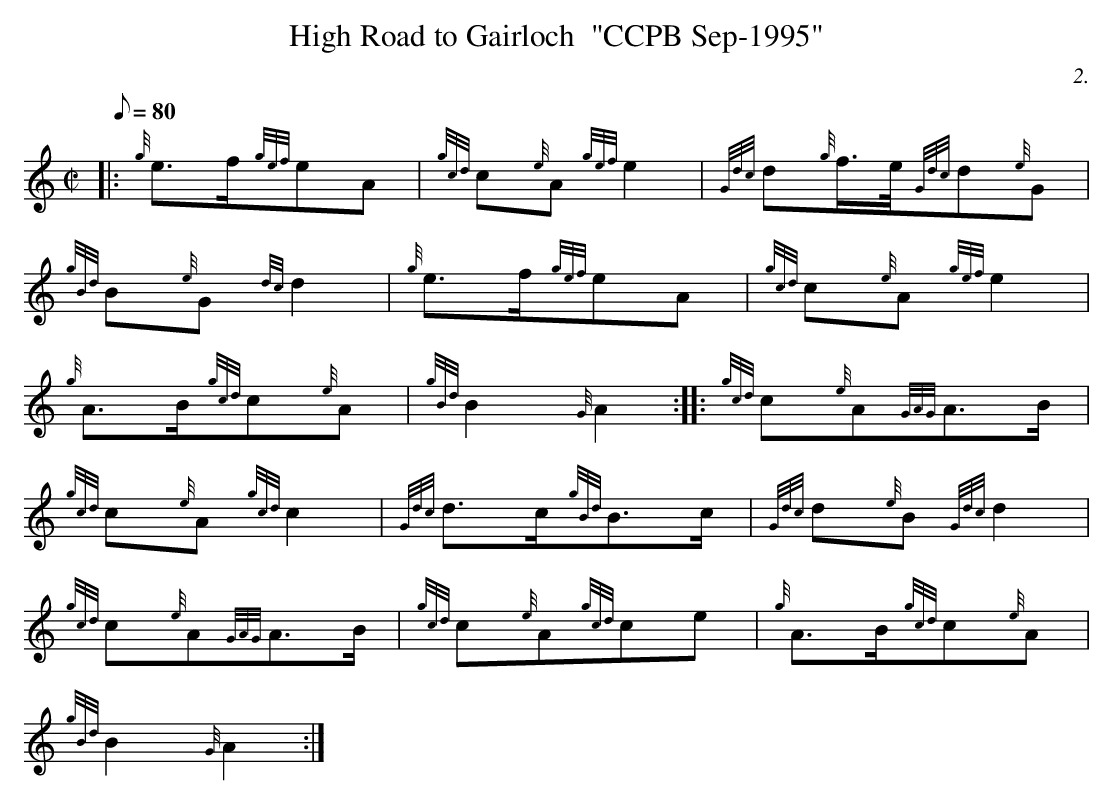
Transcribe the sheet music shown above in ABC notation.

X:1
T:High Road to Gairloch  "CCPB Sep-1995"
M:C|
L:1/8
Q:80
C:2.
K:HP
|: {g}e3/2f/2{gef}eA | \
{gcd}c{e}A{gef}e2 | \
{Gdc}d{g}f3/4e/4{Gdc}d{e}G |
{gBd}B{e}G{dc}d2 | \
{g}e3/2f/2{gef}eA | \
{gcd}c{e}A{gef}e2 |
{g}A3/2B/2{gcd}c{e}A | \
{gBd}B2{G}A2 :: \
{gcd}c{e}A{GAG}A3/2B/2 |
{gcd}c{e}A{gcd}c2 | \
{Gdc}d3/2c/2{gBd}B3/2c/2 | \
{Gdc}d{e}B{Gdc}d2 |
{gcd}c{e}A{GAG}A3/2B/2 | \
{gcd}c{e}A{gcd}ce | \
{g}A3/2B/2{gcd}c{e}A |
{gBd}B2{G}A2 :|
